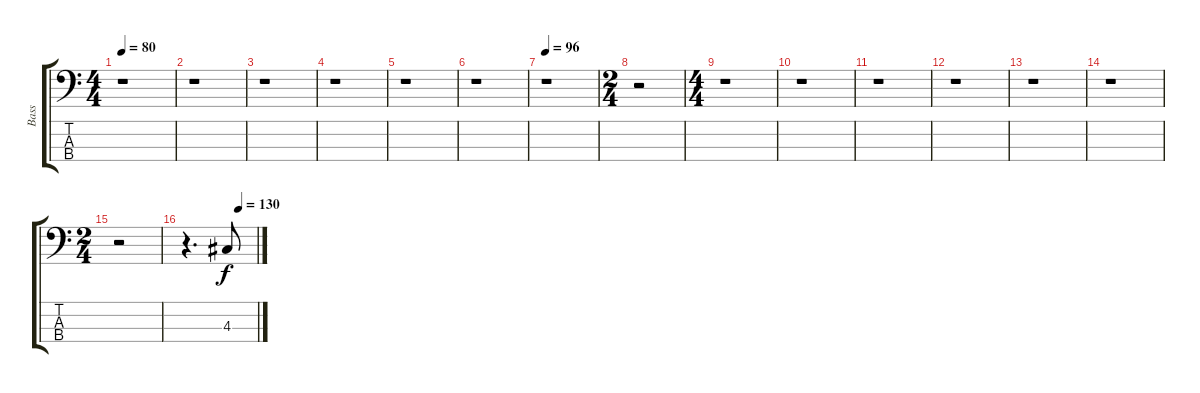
\track ("Bass" "Bass") {instrument electricbasspick}
\staff {score tabs}
\tuning (G2 D2 A1 E1) {hide}
\ts (4 4)
\tempo 80
\clef f4
\ks c
r.1{dy p} |
r.1 |
r.1 |
r.1 |
r.1 |
r.1 |
\tempo 96
r.1 |
\ts (2 4)
r.2 |
\ts (4 4)
r.1 |
r.1 |
r.1 |
r.1 |
r.1 |
r.1 |
\ts (2 4)
r.2 |
\tempo (130 0.75)
r.4{d} 4.3.8{dy f balance 8}
